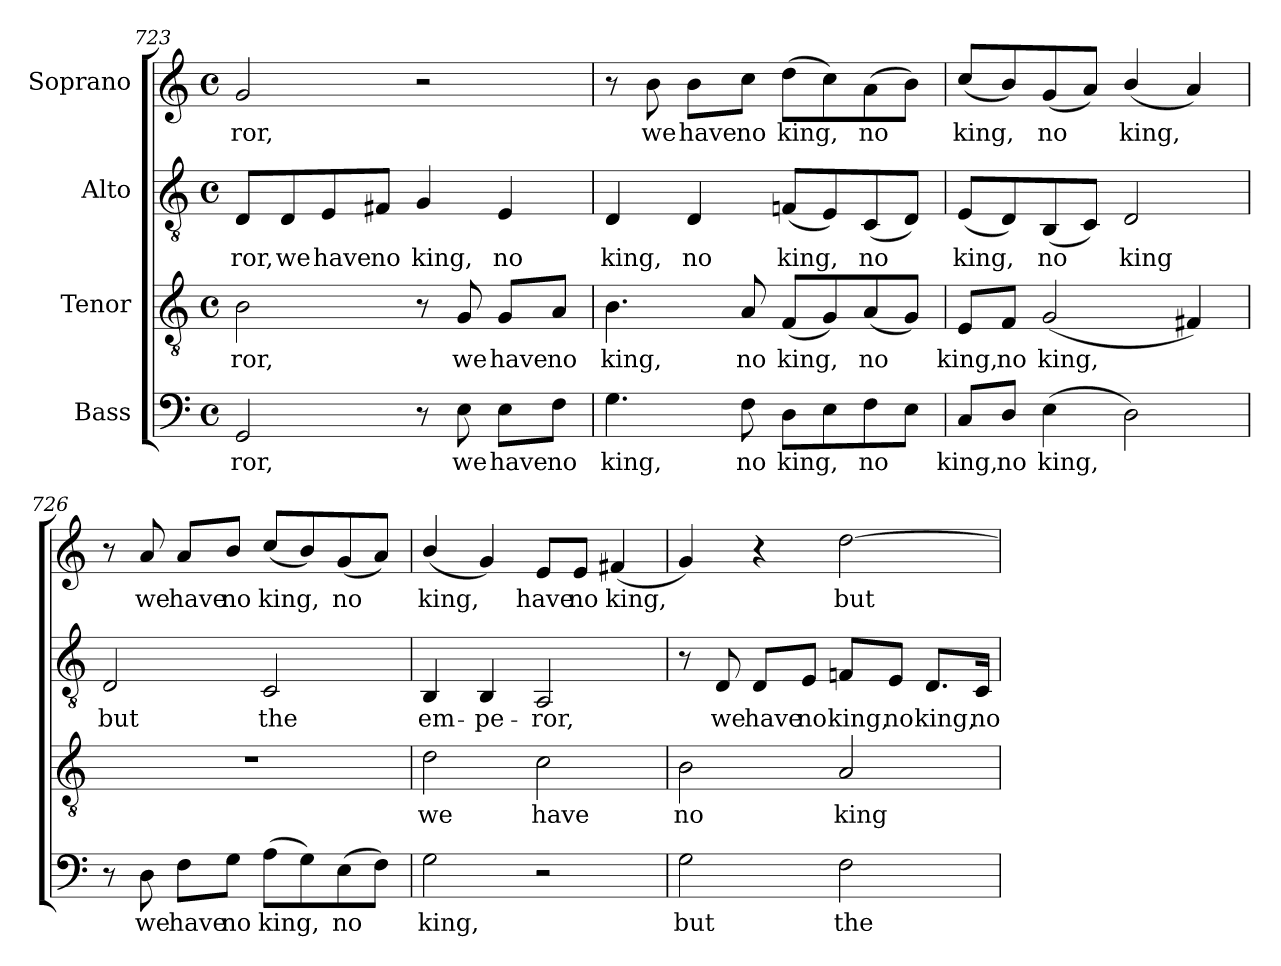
**kern	**text	**kern	**text	**kern	**text	**kern	**text
*part4	*part4	*part3	*part3	*part2	*part2	*part1	*part1
*staff4	*staff4	*staff3	*staff3	*staff2	*staff2	*staff1	*staff1
*I"Bass	*	*I"Tenor	*	*I"Alto	*	*I"Soprano	*
!!LO:LB:g=z
*clefF4	*	*clefGv2	*	*clefGv2	*	*clefG2	*
*	*	*ITrd7c12	*	*ITrd7c12	*	*	*
*k[]	*	*k[]	*	*k[]	*	*k[]	*
*C:	*	*C:	*	*C:	*	*C:	*
*M4/4	*	*M4/4	*	*M4/4	*	*M4/4	*
*met(c)	*	*met(c)	*	*met(c)	*	*met(c)	*
=723	=723	=723	=723	=723	=723	=723	=723
!	!LO:LY:b:color=#000000	!	!	!	!	!	!
!	!	!	!LO:LY:b:color=#000000	!	!	!	!
!	!	!	!	!	!LO:LY:b:color=#000000	!	!
!	!	!	!	!	!	!	!LO:LY:b:color=#000000
2GGi/	-ror,	2BBi\	-ror,	8DDi/L	-ror,	2gi/	-ror,
!	!	!	!	!	!LO:LY:b:color=#000000	!	!
.	.	.	.	8DDi/	we	.	.
!	!	!	!	!	!LO:LY:b:color=#000000	!	!
.	.	.	.	8EEi/	have	.	.
!	!	!	!	!	!LO:LY:b:color=#000000	!	!
.	.	.	.	8FF#Xi/J	no	.	.
!	!	!	!	!	!LO:LY:b:color=#000000	!	!
8r	.	8r	.	4GGi/	king,	2r	.
!	!LO:LY:b:color=#000000	!	!	!	!	!	!
!	!	!	!LO:LY:b:color=#000000	!	!	!	!
8Ei\	we	8GGi/	we	.	.	.	.
!	!LO:LY:b:color=#000000	!	!	!	!	!	!
!	!	!	!LO:LY:b:color=#000000	!	!	!	!
!	!	!	!	!	!LO:LY:b:color=#000000	!	!
8Ei\L	have	8GGi/L	have	4EEi/	no	.	.
!	!LO:LY:b:color=#000000	!	!	!	!	!	!
!	!	!	!LO:LY:b:color=#000000	!	!	!	!
8Fi\J	no	8AAi/J	no	.	.	.	.
=724	=724	=724	=724	=724	=724	=724	=724
!	!LO:LY:b:color=#000000	!	!	!	!	!	!
!	!	!	!LO:LY:b:color=#000000	!	!	!	!
!	!	!	!	!	!LO:LY:b:color=#000000	!	!
4.Gi\	king,	4.BBi\	king,	4DDi/	king,	8r	.
!	!	!	!	!	!	!	!LO:LY:b:color=#000000
.	.	.	.	.	.	8bi\	we
!	!	!	!	!	!LO:LY:b:color=#000000	!	!
!	!	!	!	!	!	!	!LO:LY:b:color=#000000
.	.	.	.	4DDi/	no	8bi\L	have
!	!LO:LY:b:color=#000000	!	!	!	!	!	!
!	!	!	!LO:LY:b:color=#000000	!	!	!	!
!	!	!	!	!	!	!	!LO:LY:b:color=#000000
8Fi\	no	8AAi/	no	.	.	8cci\J	no
!	!LO:LY:b:color=#000000	!	!	!	!	!	!
!	!	!	!LO:LY:b:color=#000000	!	!	!	!
!	!	!	!	!	!LO:LY:b:color=#000000	!	!
!	!	!	!	!	!	!	!LO:LY:b:color=#000000
8Di\L	king,	(8FFi/L	king,	(8FFni/L	king,	(8ddi\L	king,
8Ei\	.	8GGi/)	.	8EEi/)	.	8cci\)	.
!	!LO:LY:b:color=#000000	!	!	!	!	!	!
!	!	!	!LO:LY:b:color=#000000	!	!	!	!
!	!	!	!	!	!LO:LY:b:color=#000000	!	!
!	!	!	!	!	!	!	!LO:LY:b:color=#000000
8Fi\	no	(8AAi/	no	(8CCi/	no	(8ai\	no
8Ei\J	.	8GGi/J)	.	8DDi/J)	.	8bi\J)	.
=725	=725	=725	=725	=725	=725	=725	=725
!	!LO:LY:b:color=#000000	!	!	!	!	!	!
!	!	!	!LO:LY:b:color=#000000	!	!	!	!
!	!	!	!	!	!LO:LY:b:color=#000000	!	!
!	!	!	!	!	!	!	!LO:LY:b:color=#000000
8Ci/L	king,	8EEi/L	king,	(8EEi/L	king,	(8cci/L	king,
!	!LO:LY:b:color=#000000	!	!	!	!	!	!
!	!	!	!LO:LY:b:color=#000000	!	!	!	!
8Di/J	no	8FFi/J	no	8DDi/)	.	8bi/)	.
!	!LO:LY:b:color=#000000	!	!	!	!	!	!
!	!	!	!LO:LY:b:color=#000000	!	!	!	!
!	!	!	!	!	!LO:LY:b:color=#000000	!	!
!	!	!	!	!	!	!	!LO:LY:b:color=#000000
(4Ei\	king,	(2GGi/	king,	(8BBBi/	no	(8gi/	no
.	.	.	.	8CCi/J)	.	8ai/J)	.
!	!	!	!	!	!LO:LY:b:color=#000000	!	!
!	!	!	!	!	!	!	!LO:LY:b:color=#000000
2Di\)	.	.	.	2DDi/	king	(4bi/	king,
.	.	4FF#Xi/)	.	.	.	4ai/)	.
=726	=726	=726	=726	=726	=726	=726	=726
!	!	!	!	!	!LO:LY:b:color=#000000	!	!
8r	.	1r	.	2DDi/	but	8r	.
!	!LO:LY:b:color=#000000	!	!	!	!	!	!
!	!	!	!	!	!	!	!LO:LY:b:color=#000000
8Di\	we	.	.	.	.	8ai/	we
!	!LO:LY:b:color=#000000	!	!	!	!	!	!
!	!	!	!	!	!	!	!LO:LY:b:color=#000000
8Fi\L	have	.	.	.	.	8ai/L	have
!	!LO:LY:b:color=#000000	!	!	!	!	!	!
!	!	!	!	!	!	!	!LO:LY:b:color=#000000
8Gi\J	no	.	.	.	.	8bi/J	no
!	!LO:LY:b:color=#000000	!	!	!	!	!	!
!	!	!	!	!	!LO:LY:b:color=#000000	!	!
!	!	!	!	!	!	!	!LO:LY:b:color=#000000
(8Ai\L	king,	.	.	2CCi/	the	(8cci/L	king,
8Gi\)	.	.	.	.	.	8bi/)	.
!	!LO:LY:b:color=#000000	!	!	!	!	!	!
!	!	!	!	!	!	!	!LO:LY:b:color=#000000
(8Ei\	no	.	.	.	.	(8gi/	no
8Fi\J)	.	.	.	.	.	8ai/J)	.
!!LO:PB:g=z
=727	=727	=727	=727	=727	=727	=727	=727
!	!LO:LY:b:color=#000000	!	!	!	!	!	!
!	!	!	!LO:LY:b:color=#000000	!	!	!	!
!	!	!	!	!	!LO:LY:b:color=#000000	!	!
!	!	!	!	!	!	!	!LO:LY:b:color=#000000
2Gi\	king,	2Di\	we	4BBBi/	em-	(4bi/	king,
!	!	!	!	!	!LO:LY:b:color=#000000	!	!
.	.	.	.	4BBBi/	-pe-	4gi/)	.
!	!	!	!LO:LY:b:color=#000000	!	!	!	!
!	!	!	!	!	!LO:LY:b:color=#000000	!	!
!	!	!	!	!	!	!	!LO:LY:b:color=#000000
2r	.	2Ci\	have	2AAAi/	-ror,	8ei/L	have
!	!	!	!	!	!	!	!LO:LY:b:color=#000000
.	.	.	.	.	.	8ei/J	no
!	!	!	!	!	!	!	!LO:LY:b:color=#000000
.	.	.	.	.	.	(4f#Xi/	king,
=728	=728	=728	=728	=728	=728	=728	=728
!	!LO:LY:b:color=#000000	!	!	!	!	!	!
!	!	!	!LO:LY:b:color=#000000	!	!	!	!
2Gi\	but	2BBi\	no	8r	.	4gi/)	.
!	!	!	!	!	!LO:LY:b:color=#000000	!	!
.	.	.	.	8DDi/	we	.	.
!	!	!	!	!	!LO:LY:b:color=#000000	!	!
.	.	.	.	8DDi/L	have	4r	.
!	!	!	!	!	!LO:LY:b:color=#000000	!	!
.	.	.	.	8EEi/J	no	.	.
!	!LO:LY:b:color=#000000	!	!	!	!	!	!
!	!	!	!LO:LY:b:color=#000000	!	!	!	!
!	!	!	!	!	!LO:LY:b:color=#000000	!	!
!	!	!	!	!	!	!	!LO:LY:b:color=#000000
2Fi\	the	2AAi/	king	8FFni/L	king,	[>2ddi\	but
!	!	!	!	!	!LO:LY:b:color=#000000	!	!
.	.	.	.	8EEi/J	no	.	.
!	!	!	!	!	!LO:LY:b:color=#000000	!	!
.	.	.	.	8.DDi/L	king,	.	.
!	!	!	!	!	!LO:LY:b:color=#000000	!	!
.	.	.	.	16CCi/Jk	no	.	.
=	=	=	=	=	=	=	=
*-	*-	*-	*-	*-	*-	*-	*-
